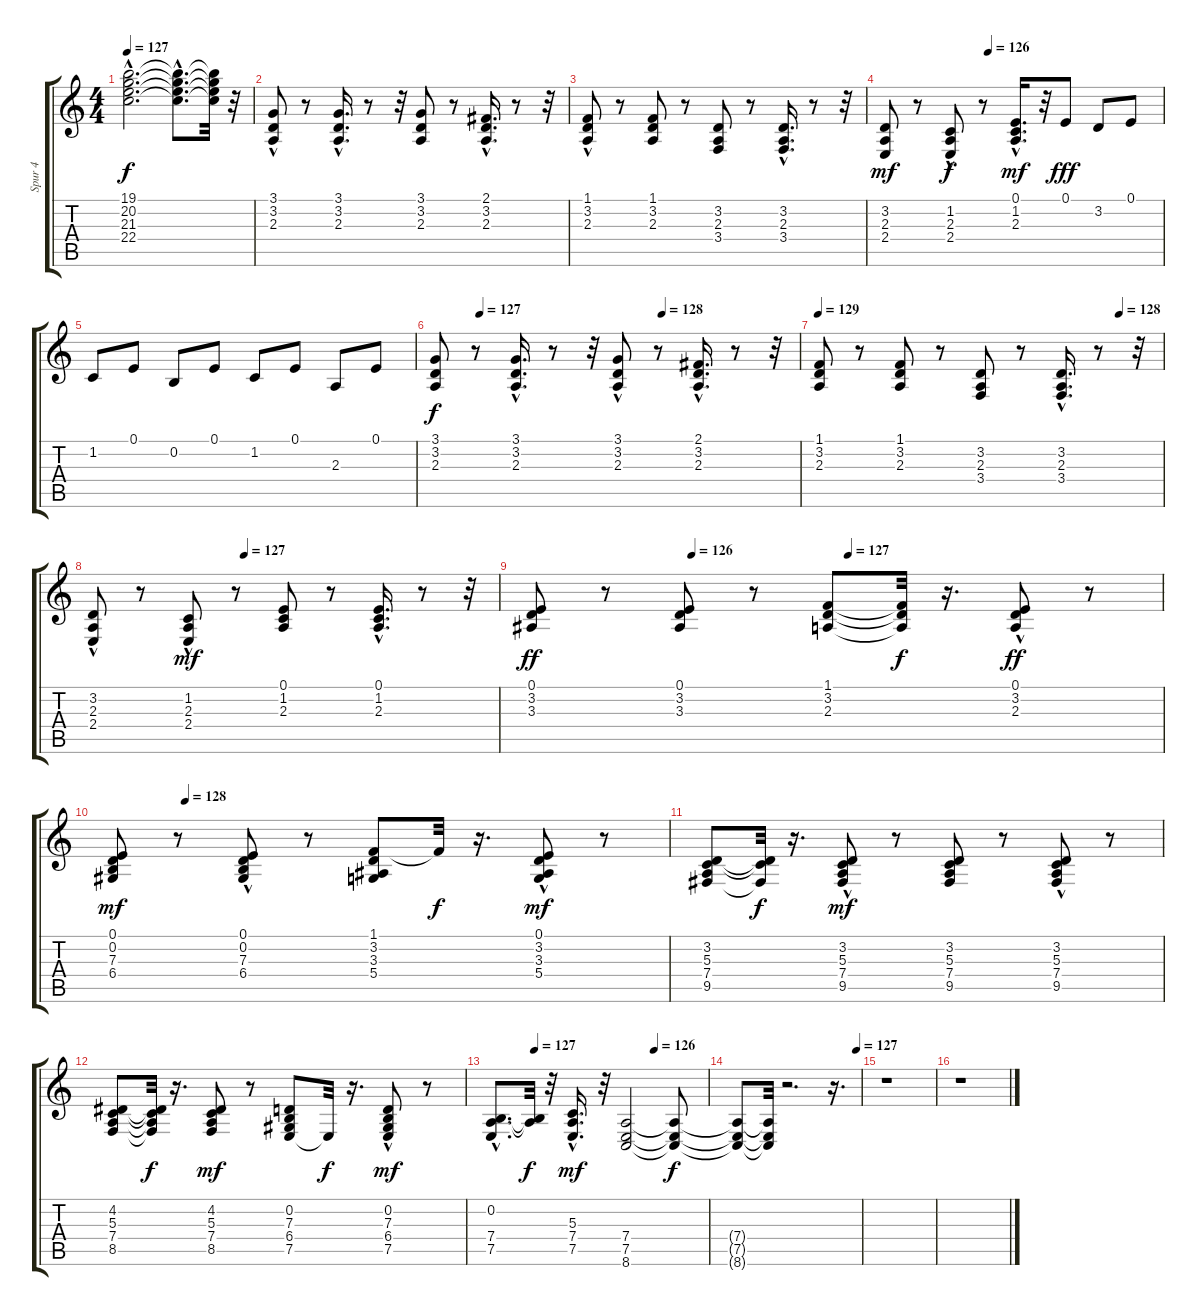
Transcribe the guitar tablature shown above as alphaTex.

\track ("Spur 4" "Spur 4") {instrument stringensemble1}
\staff {score tabs}
\tuning (E4 B3 G3 D3 A2 E2) {hide}
\ts (4 4)
\tempo 127
\clef g2
\ks c
(19.1{hac t} 20.2{hac t} 21.3{hac t} 22.4{hac t}).2{d dy f} (19.1{hac t} 20.2{hac t} 21.3{hac t} 22.4{hac t}).8{d} (19.1{t} 20.2{t} 21.3{t} 22.4{t}).32 r.32 |
(3.1 3.2{hac} 2.3{hac}).8{volume 12} r.8 (3.1{hac} 3.2{hac} 2.3{hac}).16{d} r.8 r.32 (3.1 3.2 2.3).8 r.8 (2.1{hac} 3.2{hac} 2.3{hac}).16{d} r.8 r.32 |
(1.1 3.2{hac} 2.3{hac}).8 r.8 (1.1 3.2 2.3).8 r.8 (3.2 2.3 3.4).8 r.8 (3.2{hac} 2.3{hac} 3.4{hac}).16{d} r.8 r.32 |
\tempo (126 0.375)
(3.2 2.3 2.4).8{dy mf} r.8 (1.2 2.3{hac} 2.4{hac}).8{dy f} r.8 (0.1{hac} 1.2{hac} 2.3{hac}).16{d dy mf} r.32 0.1.8{dy fff} 3.2.8 0.1.8 |
1.2.8 0.1.8 0.2.8 0.1.8 1.2.8 0.1.8 2.3.8 0.1.8 |
\tempo (127 0.125)
\tempo (128 0.625)
(3.1 3.2 2.3).8{dy f} r.8 (3.1{hac} 3.2{hac} 2.3{hac}).16{d} r.8 r.32 (3.1 3.2{hac} 2.3{hac}).8 r.8 (2.1{hac} 3.2{hac} 2.3{hac}).16{d} r.8 r.32 |
\tempo 129
\tempo (128 0.875)
(1.1 3.2 2.3).8 r.8 (1.1 3.2 2.3).8 r.8 (3.2 2.3 3.4).8 r.8 (3.2 2.3{hac} 3.4{hac}).16{d} r.8 r.32 |
\tempo (127 0.375)
(3.2 2.3 2.4{hac}).8 r.8 (1.2 2.3{hac} 2.4{hac}).8{dy mf} r.8 (0.1 1.2 2.3).8 r.8 (0.1{hac} 1.2{hac} 2.3{hac}).16{d} r.8 r.32 |
\tempo (126 0.25)
\tempo (127 0.5)
(0.1 3.2 3.3).8{dy ff} r.8 (0.1 3.2 3.3).8 r.8 (1.1 3.2 2.3).8 (1.1{t} 3.2{t} 2.3{t}).32{dy f} r.16{d} (0.1{hac} 3.2{hac} 2.3).8{dy ff} r.8 |
\tempo (128 0.125)
(0.1 0.2 7.3 6.4).8{dy mf} r.8 (0.1 0.2 7.3 6.4{hac}).8 r.8 (1.1 3.2 3.3 5.4).8 1.1{t}.32{dy f} r.16{d} (0.1 3.2 3.3{hac} 5.4).8{dy mf} r.8 |
(3.2 5.3 7.4 9.5).8 (3.2{t} 5.3{t} 9.5{t}).32{dy f} r.16{d} (3.2{hac} 5.3 7.4 9.5).8{dy mf} r.8 (3.2 5.3 7.4 9.5).8 r.8 (3.2{hac} 5.3 7.4 9.5{hac}).8 r.8 |
(4.2 5.3 7.4 8.5).8 (4.2{t} 5.3{t} 7.4{t} 8.5{t}).32{dy f} r.16{d} (4.2 5.3 7.4 8.5).8{dy mf} r.8 (0.2 7.3 6.4 7.5).8 7.5{t}.32{dy f} r.16{d} (0.2{hac} 7.3{hac} 6.4{hac} 7.5).8{dy mf} r.8 |
\tempo (127 0.1875)
\tempo (126 0.75)
(0.2{hac} 7.4{hac} 7.5{hac}).8{d} (0.2{t} 7.4{t}).32{dy f} r.32 (5.3{hac} 7.4{hac} 7.5{hac}).16{d dy mf} r.32 (7.4 7.5 8.6).2 (7.4{t} 7.5{t} 8.6{t}).8{dy f} |
\tempo (127 0.96875)
(7.4{t} 7.5{t} 8.6{t}).8 (7.4{t} 7.5{t} 8.6{t}).32 r.2{d} r.16{d} |
r.1 |
r.1
